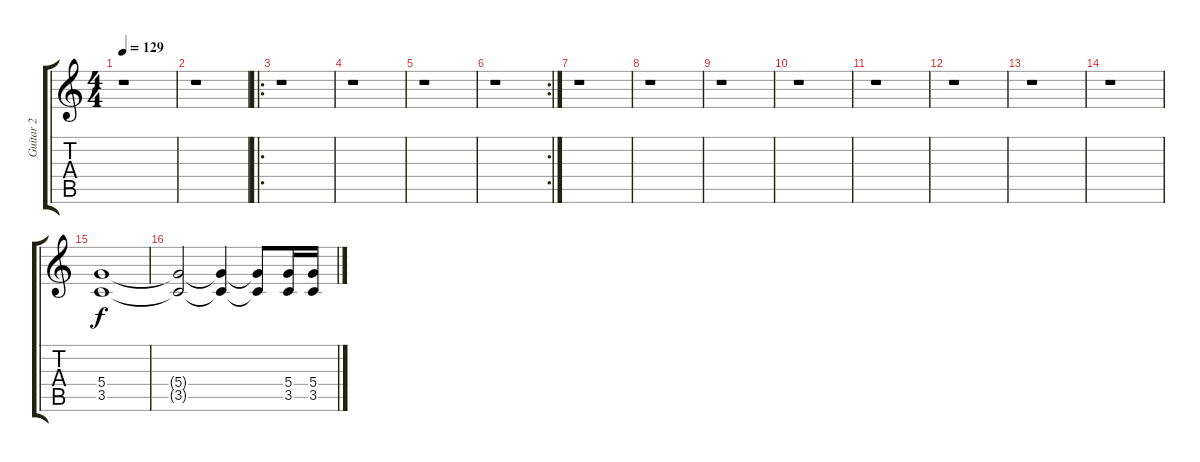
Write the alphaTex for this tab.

\track ("Guitar 2" "Guitar 2") {instrument distortionguitar}
\staff {score tabs}
\tuning (E4 B3 G3 D3 A2 E2) {hide}
\ts (4 4)
\tempo 129
\clef g2
\ks c
r.1{dy f} |
r.1 |
\ro
r.1 |
r.1 |
r.1 |
\rc 2
r.1 |
r.1 |
r.1 |
r.1 |
r.1 |
r.1 |
r.1 |
r.1 |
r.1 |
(5.4 3.5).1 |
(5.4{t} 3.5{t}).2 (5.4{t} 3.5{t}).4 (5.4{t} 3.5{t}).8 (5.4 3.5).16 (5.4 3.5).16
